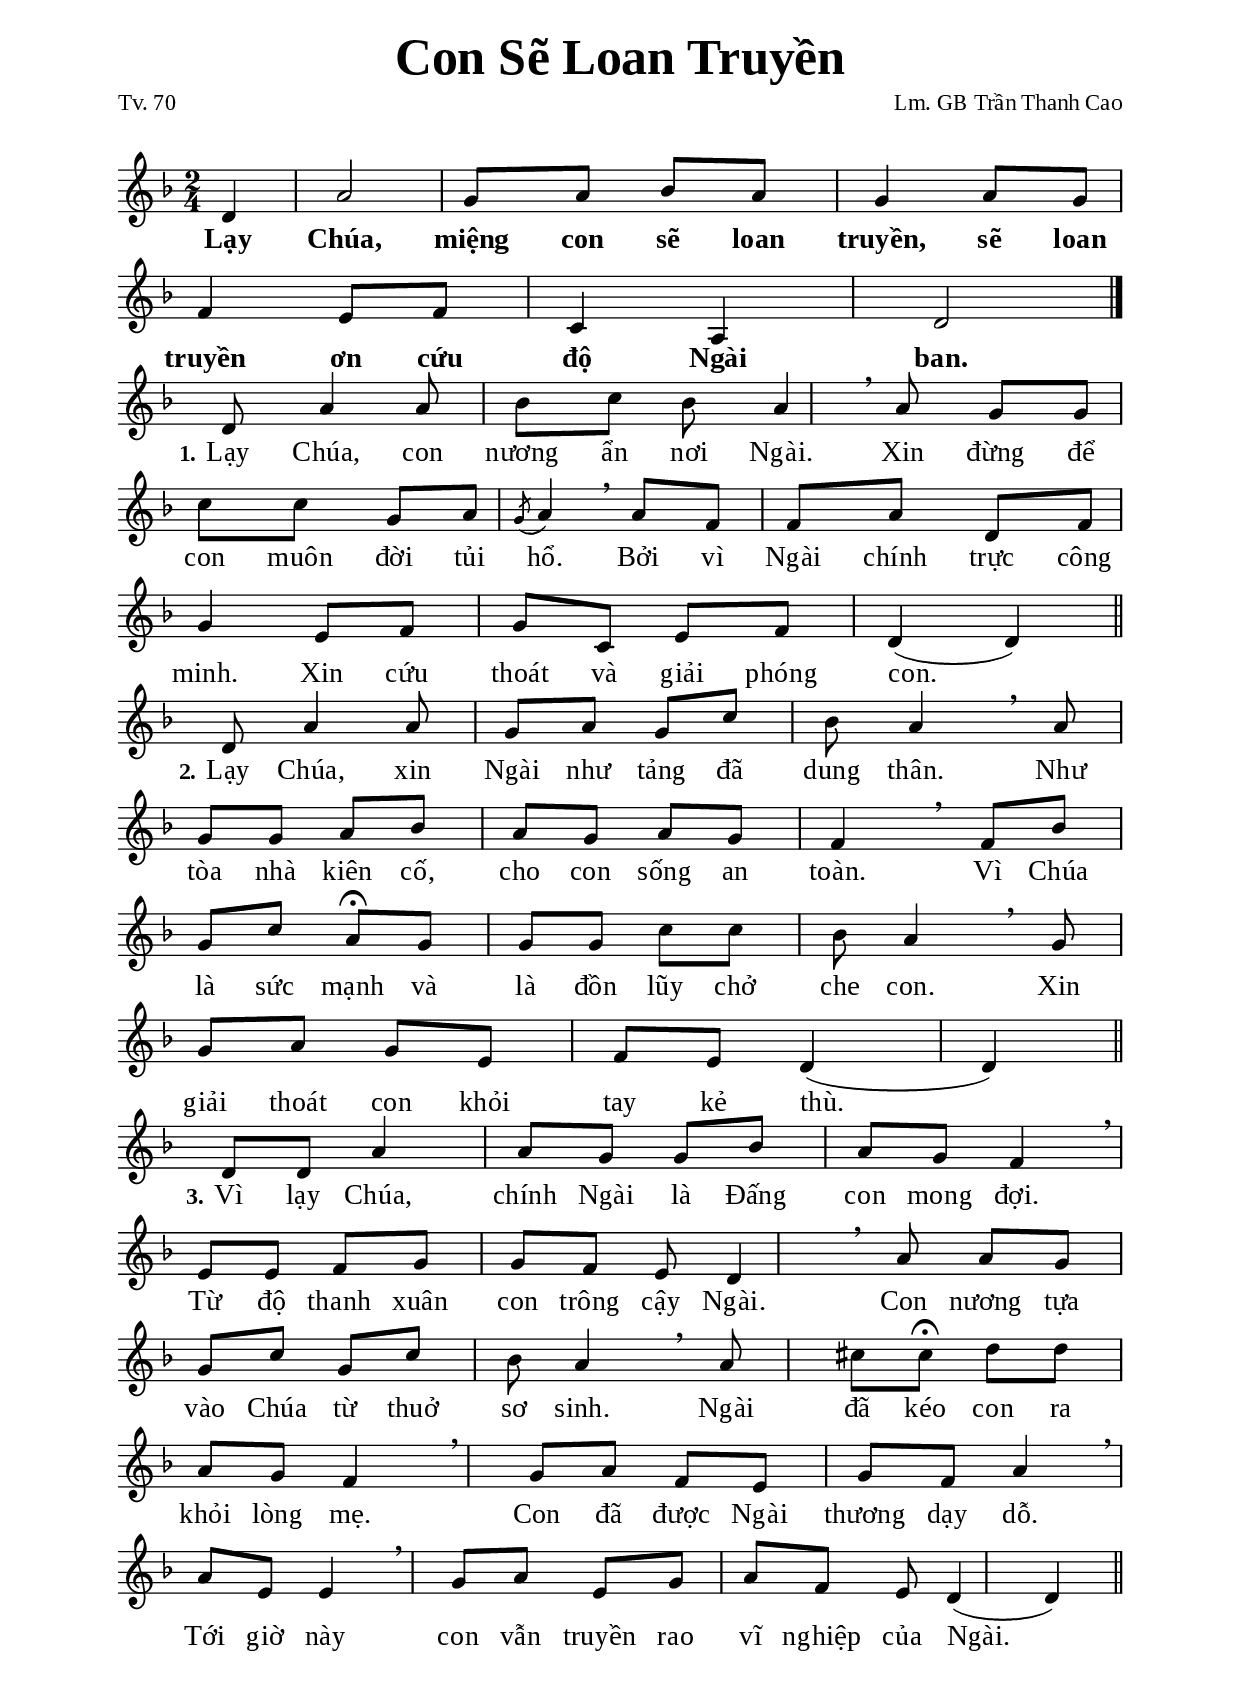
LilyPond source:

% Cài đặt chung
\version "2.22.1"
\include "english.ly"

\header {
  title = \markup { \fontsize #3 "Con Sẽ Loan Truyền" }
  poet = "Tv. 70"
  composer = "Lm. GB Trần Thanh Cao"
  arranger = " "
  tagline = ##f
}

% Nhạc điệp khúc
nhacDiepKhuc= \relative c' {
  \partial 4 d4 |
  a'2 |
  g8 a bf a |
  g4 a8 g |
  f4 e8 f |
  c4 a |
  d2 \bar "|."
}

% Nhạc phiên khúc
nhacPhienKhucMot = \relative c' {

  d8 a'4 a8 bf c bf a4 \breathe
  a8 g g c c g a \acciaccatura g8 a4 \breathe
  a8 f f a d, f g4
  e8 f g c, e f d4 (d) \bar "||"
}

nhacPhienKhucHai = \relative c' {

  d8 a'4 a8 g a g c bf a4 \breathe
  a8 g g a bf a g a g f4 \breathe
  f8  bf g c a \fermata g g g c c bf a4 \breathe
  g8 g a g e f e d4 (d) \bar "||"
}

nhacPhienKhucBa = \relative c' {

  d8 d a'4 a8 g g bf a g f4 \breathe
  e8 e f g g f e d4 \breathe
  a'8 a g g c g c bf a4 \breathe
  a8 cs cs \fermata d d a g f4 \breathe
  g8 a f e g f a4 \breathe
  a8 e e4 \breathe
  g8 a e g a f e d4 (d) \bar "||"
}

% Lời điệp khúc
loiDiepKhuc = \lyricmode {

  Lạy Chúa, miệng con sẽ loan truyền,
  sẽ loan truyền ơn cứu độ Ngài ban.
}

% Lời phiên khúc
loiPhienKhucMot = \lyricmode {
  \set stanza = #"1."
  Lạy Chúa, con nương ẩn nơi Ngài.
  Xin đừng để con muôn đời tủi hổ.
  Bởi vì Ngài chính trực công minh.
  Xin cứu thoát và giải phóng con.
}

loiPhienKhucHai = \lyricmode {
  \set stanza = #"2."
  Lạy Chúa, xin Ngài như tảng đã dung thân.
  Như tòa nhà kiên cố, cho con sống an toàn.
  Vì Chúa là sức mạnh và là đồn lũy chở che con.
  Xin giải thoát con khỏi tay kẻ thù.
}

loiPhienKhucBa = \lyricmode {
  \set stanza = #"3."
  Vì lạy Chúa, chính Ngài là Đấng con mong đợi.
  Từ độ thanh xuân con trông cậy Ngài.
  Con nương tựa vào Chúa từ thuở sơ sinh.
  Ngài đã kéo con ra khỏi lòng mẹ.
  Con đã được Ngài thương dạy dỗ.
  Tới giờ này con vẫn truyền rao vĩ nghiệp của Ngài.
}


% Dàn trang
\paper {
  #(set-paper-size "a4")
  top-margin = 10\mm
  bottom-margin = 10\mm
  left-margin = 20\mm
  right-margin = 20\mm
  indent = #0
  #(define fonts
    (make-pango-font-tree
      "Liberation Serif"
      "Liberation Serif"
      "Liberation Serif"
      (/ 20 20)))
  page-count = #1
  system-system-spacing = #'((basic-distance . 13))
  score-system-spacing = #'((basic-distance . 13))
}

% Thiết lập tông và nhịp
TongNhip = { \key f \major \time 2/4 }

\score {
  \new ChoirStaff <<
    \new Staff = diepKhuc \with {
        \consists "Merge_rests_engraver"
        %\magnifyStaff #(magstep +1)
      }
      <<
      \new Voice = beSop {
        \TongNhip \nhacDiepKhuc
      }
    >>
    \new Lyrics \lyricsto beSop \loiDiepKhuc
  >>
  \layout {
    \override Lyrics.LyricText.font-series = #'bold
    \override Lyrics.LyricText.font-size = #+2
    \override Lyrics.LyricSpace.minimum-distance = #5
    \override Score.BarNumber.break-visibility = ##(#f #f #f)
    \override Score.SpacingSpanner.uniform-stretching = ##t
  }
}

\score {
  \new ChoirStaff <<
    \new Staff = phienKhuc \with {
        %\magnifyStaff #(magstep +1)
      }
      <<
      \new Voice = beSop {
        \key f \major \time 2/4 \nhacPhienKhucMot
      }
    >>
    \new Lyrics \lyricsto beSop \loiPhienKhucMot
  >>
  \layout {
    \override Staff.TimeSignature.transparent = ##t
    \override Lyrics.LyricText.font-size = #+2
    \override Lyrics.LyricSpace.minimum-distance = #4
    \override Score.BarNumber.break-visibility = ##(#f #f #f)
    \override Score.SpacingSpanner.uniform-stretching = ##t
    \set Score.barAlways = ##t
    \set Score.defaultBarType = ""
  } 
}

\score {
  \new ChoirStaff <<
    \new Staff = phienKhuc \with {
        %\magnifyStaff #(magstep +1)
      }
      <<
      \new Voice = beSop {
        \key f \major \time 2/4 \nhacPhienKhucHai
      }
    >>
    \new Lyrics \lyricsto beSop \loiPhienKhucHai
  >>
  \layout {
    \override Staff.TimeSignature.transparent = ##t
    \override Lyrics.LyricText.font-size = #+2
    \override Lyrics.LyricSpace.minimum-distance = #2.5
    \override Score.BarNumber.break-visibility = ##(#f #f #f)
    \override Score.SpacingSpanner.uniform-stretching = ##t
    \set Score.barAlways = ##t
    \set Score.defaultBarType = ""
  } 
}

\score {
  \new ChoirStaff <<
    \new Staff = phienKhuc \with {
        %\magnifyStaff #(magstep +1)
      }
      <<
      \new Voice = beSop {
        \key f \major \time 2/4 \nhacPhienKhucBa
      }
    >>
    \new Lyrics \lyricsto beSop \loiPhienKhucBa
  >>
  \layout {
    \override Staff.TimeSignature.transparent = ##t
    \override Lyrics.LyricText.font-size = #+2
    \override Lyrics.LyricSpace.minimum-distance = #2
    \override Score.BarNumber.break-visibility = ##(#f #f #f)
    \override Score.SpacingSpanner.uniform-stretching = ##t
    \set Score.barAlways = ##t
    \set Score.defaultBarType = ""
  } 
}

